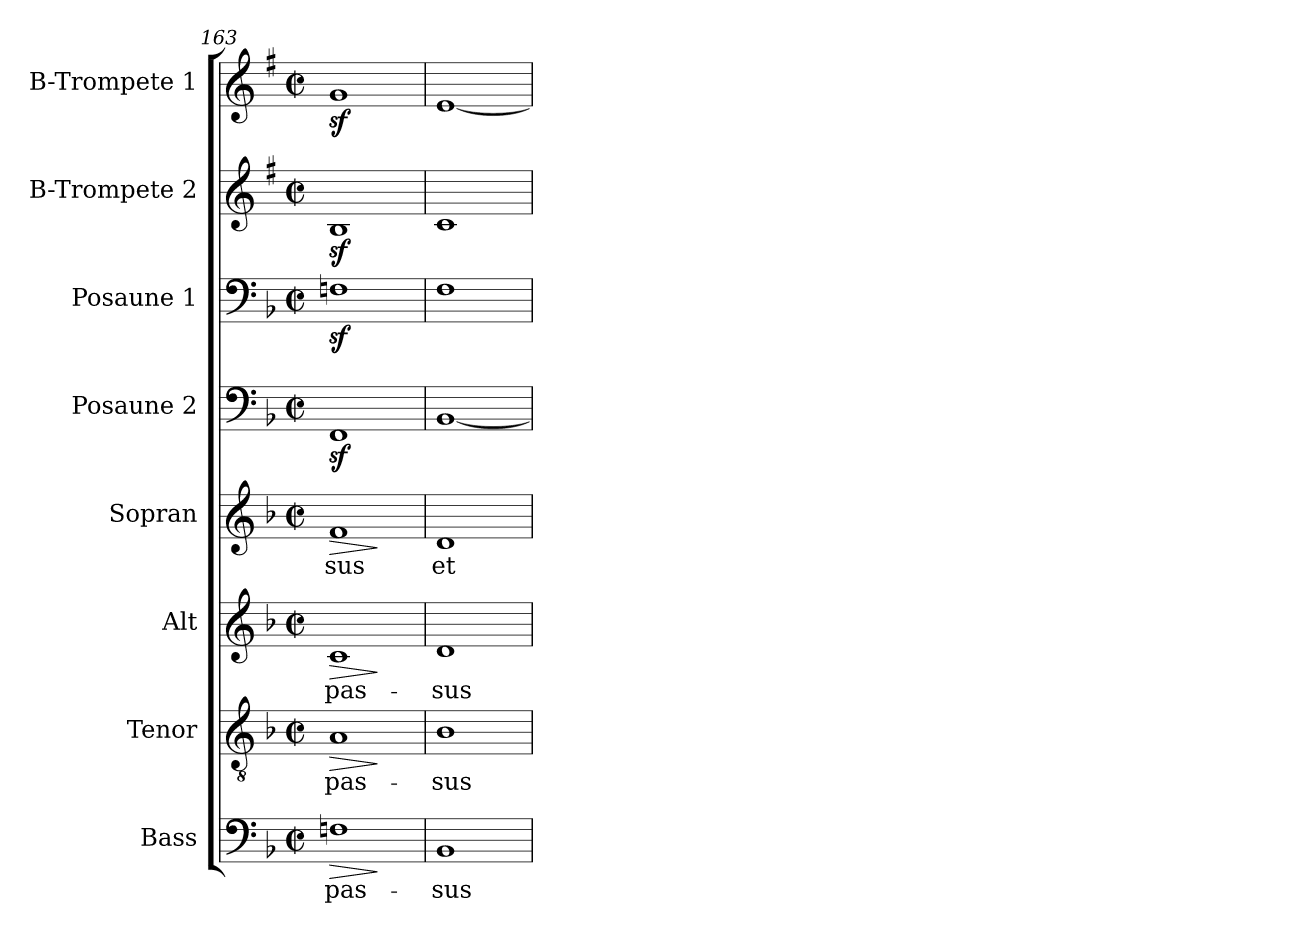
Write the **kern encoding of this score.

**kern	**text	**dynam	**kern	**text	**dynam	**kern	**text	**dynam	**kern	**text	**dynam	**kern	**kern	**kern	**kern
*part8	*part8	*part8	*part7	*part7	*part7	*part6	*part6	*part6	*part5	*part5	*part5	*part4	*part3	*part2	*part1
*staff8	*staff8	*staff8	*staff7	*staff7	*staff7	*staff6	*staff6	*staff6	*staff5	*staff5	*staff5	*staff4	*staff3	*staff2	*staff1
*I"Bass	*	*	*I"Tenor	*	*	*I"Alt	*	*	*I"Sopran	*	*	*I"Posaune 2	*I"Posaune 1	*I"B-Trompete 2	*I"B-Trompete 1
*I'B.	*	*	*I'T.	*	*	*I'A.	*	*	*I'S.	*	*	*I'Pos. 2	*I'Pos. 1	*I'B Trp. 2	*I'B Trp. 1
*clefF4	*	*	*clefGv2	*	*	*clefG2	*	*	*clefG2	*	*	*clefF4	*clefF4	*clefG2	*clefG2
*	*	*	*	*	*	*	*	*	*	*	*	*	*	*ITrd1c2	*ITrd1c2
*k[b-]	*	*	*k[b-]	*	*	*k[b-]	*	*	*k[b-]	*	*	*k[b-]	*k[b-]	*k[b-]	*k[b-]
*F:	*	*	*F:	*	*	*F:	*	*	*F:	*	*	*F:	*F:	*F:	*F:
*M2/2	*	*	*M2/2	*	*	*M2/2	*	*	*M2/2	*	*	*M2/2	*M2/2	*M2/2	*M2/2
*met(c|)	*	*	*met(c|)	*	*	*met(c|)	*	*	*met(c|)	*	*	*met(c|)	*met(c|)	*met(c|)	*met(c|)
=163	=163	=163	=163	=163	=163	=163	=163	=163	=163	=163	=163	=163	=163	=163	=163
!	!LO:LY:b	!LO:HP:b	!	!LO:LY:b	!LO:HP:b	!	!LO:LY:b	!LO:HP:b	!	!LO:LY:b	!LO:HP:b	!	!	!	!
1Fn	pas-	>	1A	pas-	>	1c	pas-	>	1f	-sus	>	1FFz<	1Fnz<	1Az<	1fz<
.	.	]	.	.	]	.	.	]	.	.	]	.	.	.	.
=164	=164	=164	=164	=164	=164	=164	=164	=164	=164	=164	=164	=164	=164	=164	=164
!	!LO:LY:b	!	!	!LO:LY:b	!	!	!LO:LY:b	!	!	!LO:LY:b	!	!	!	!	!
1BB-	-sus	.	1B-	-sus	.	1d	-sus	.	1d	et	.	[1BB-	1F	1B-	[1d
=	=	=	=	=	=	=	=	=	=	=	=	=	=	=	=
*-	*-	*-	*-	*-	*-	*-	*-	*-	*-	*-	*-	*-	*-	*-	*-
